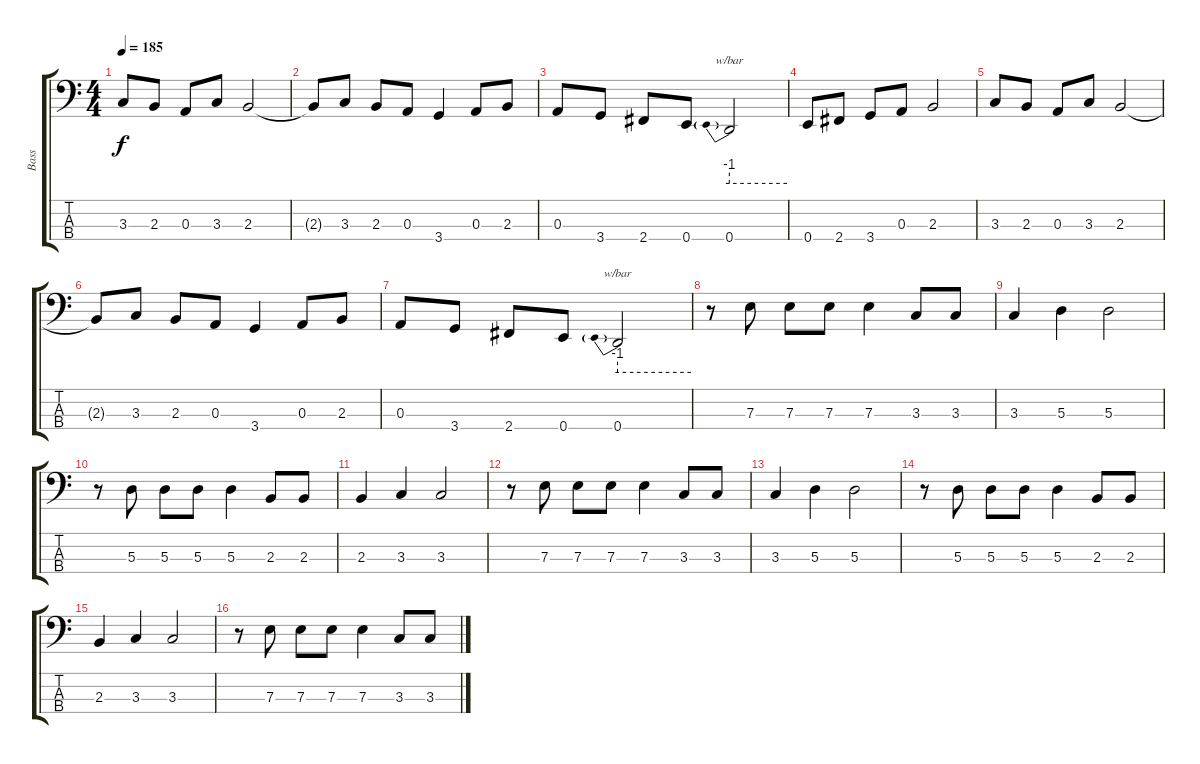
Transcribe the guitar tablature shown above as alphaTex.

\track ("Bass" "Bass") {instrument electricbasspick}
\staff {score tabs}
\tuning (G2 D2 A1 E1) {hide}
\ts (4 4)
\tempo 185
\clef f4
\ks c
3.3.8{dy f} 2.3.8 0.3.8 3.3.8 2.3.2 |
2.3{t}.8 3.3.8 2.3.8 0.3.8 3.4.4 0.3.8 2.3.8 |
0.3.8 3.4.8 2.4.8 0.4.8 0.4.2{tbe (predive default 0 -4 60 -4)} |
0.4.8 2.4.8 3.4.8 0.3.8 2.3.2 |
3.3.8 2.3.8 0.3.8 3.3.8 2.3.2 |
2.3{t}.8 3.3.8 2.3.8 0.3.8 3.4.4 0.3.8 2.3.8 |
0.3.8 3.4.8 2.4.8 0.4.8 0.4.2{tbe (predive default 0 -4 60 -4)} |
r.8 7.3.8 7.3.8 7.3.8 7.3.4 3.3.8 3.3.8 |
3.3.4 5.3.4 5.3.2 |
r.8 5.3.8 5.3.8 5.3.8 5.3.4 2.3.8 2.3.8 |
2.3.4 3.3.4 3.3.2 |
r.8 7.3.8 7.3.8 7.3.8 7.3.4 3.3.8 3.3.8 |
3.3.4 5.3.4 5.3.2 |
r.8 5.3.8 5.3.8 5.3.8 5.3.4 2.3.8 2.3.8 |
2.3.4 3.3.4 3.3.2 |
r.8 7.3.8 7.3.8 7.3.8 7.3.4 3.3.8 3.3.8
